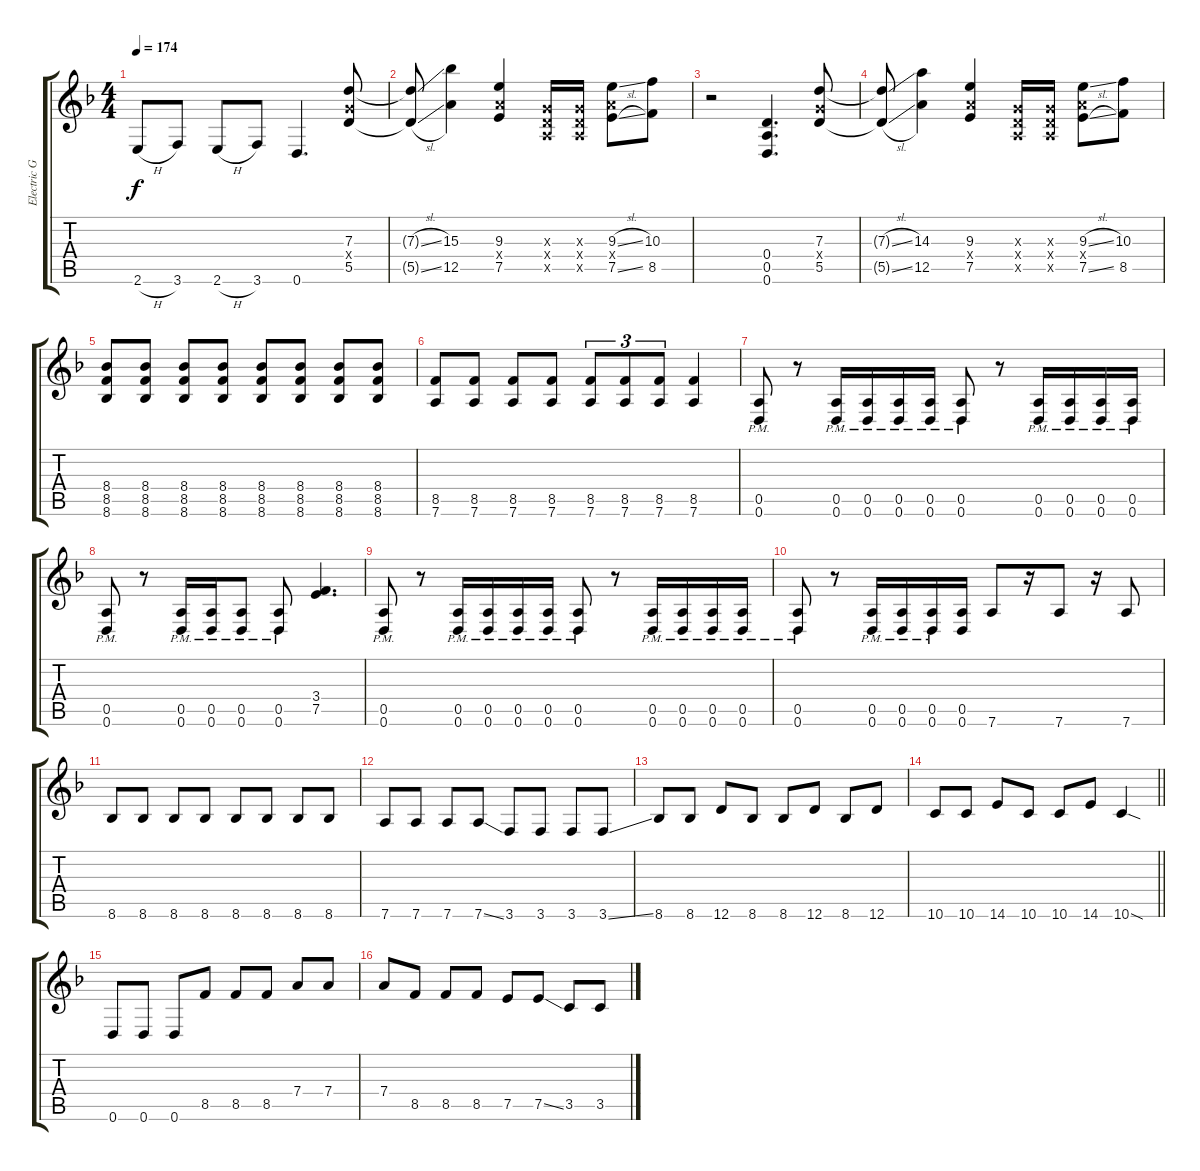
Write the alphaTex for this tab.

\track ("Electric Guitar 1" "Electric G") {instrument distortionguitar}
\staff {score tabs}
\tuning (E4 B3 G3 D3 A2 D2) {hide}
\ts (4 4)
\tempo 174
\clef g2
\ks dminor
2.6{h}.8{dy f} 3.6.8 2.6{h}.8 3.6.8 0.6.4{d} (7.3 5.4{x} 5.5).8 |
(7.3{sl t} 5.5{sl t}).8 (15.3 12.5).4 (9.3 7.4{x} 7.5).4 (0.3{x} 0.4{x} 0.5{x}).16 (0.3{x} 0.4{x} 0.5{x}).16 (9.3{sl} 7.4{x} 7.5{sl}).8 (10.3 8.5).8 |
r.2 (0.4 0.5 0.6).4{d} (7.3 5.4{x} 5.5).8 |
(7.3{sl t} 5.5{sl t}).8 (14.3 12.5).4 (9.3 7.4{x} 7.5).4 (0.3{x} 0.4{x} 0.5{x}).16 (0.3{x} 0.4{x} 0.5{x}).16 (9.3{sl} 7.4{x} 7.5{sl}).8 (10.3 8.5).8 |
(8.4 8.5 8.6).8 (8.4 8.5 8.6).8 (8.4 8.5 8.6).8 (8.4 8.5 8.6).8 (8.4 8.5 8.6).8 (8.4 8.5 8.6).8 (8.4 8.5 8.6).8 (8.4 8.5 8.6).8 |
(8.5 7.6).8 (8.5 7.6).8 (8.5 7.6).8 (8.5 7.6).8 (8.5 7.6).8{tu (3 2)} (8.5 7.6).8{tu (3 2)} (8.5 7.6).8{tu (3 2)} (8.5 7.6).4 |
(0.5{pm} 0.6{pm}).8 r.8 (0.5{pm} 0.6{pm}).16 (0.5{pm} 0.6{pm}).16 (0.5{pm} 0.6{pm}).16 (0.5{pm} 0.6{pm}).16 (0.5{pm} 0.6{pm}).8 r.8 (0.5{pm} 0.6{pm}).16 (0.5{pm} 0.6{pm}).16 (0.5{pm} 0.6{pm}).16 (0.5{pm} 0.6{pm}).16 |
(0.5{pm} 0.6{pm}).8 r.8 (0.5{pm} 0.6{pm}).16 (0.5{pm} 0.6{pm}).16 (0.5{pm} 0.6{pm}).8 (0.5{pm} 0.6{pm}).8 (3.4 7.5).4{d} |
(0.5{pm} 0.6{pm}).8 r.8 (0.5{pm} 0.6{pm}).16 (0.5{pm} 0.6{pm}).16 (0.5{pm} 0.6{pm}).16 (0.5{pm} 0.6{pm}).16 (0.5{pm} 0.6{pm}).8 r.8 (0.5{pm} 0.6{pm}).16 (0.5{pm} 0.6{pm}).16 (0.5{pm} 0.6{pm}).16 (0.5{pm} 0.6{pm}).16 |
(0.5{pm} 0.6{pm}).8 r.8 (0.5{pm} 0.6{pm}).16 (0.5{pm} 0.6{pm}).16 (0.5{pm} 0.6{pm}).16 (0.5 0.6).16 7.6.8 r.16 7.6.8 r.16 7.6.8 |
8.6.8 8.6.8 8.6.8 8.6.8 8.6.8 8.6.8 8.6.8 8.6.8 |
7.6.8 7.6.8 7.6.8 7.6{ss}.8 3.6.8 3.6.8 3.6.8 3.6{ss}.8 |
8.6.8 8.6.8 12.6.8 8.6.8 8.6.8 12.6.8 8.6.8 12.6.8 |
\barLineRight lightlight
10.6.8 10.6.8 14.6.8 10.6.8 10.6.8 14.6.8 10.6{sod}.4 |
\section ("" "")
0.6.8 0.6.8 0.6.8 8.5.8 8.5.8 8.5.8 7.4.8 7.4.8 |
7.4.8 8.5.8 8.5.8 8.5.8 7.5.8 7.5{ss}.8 3.5.8 3.5.8
